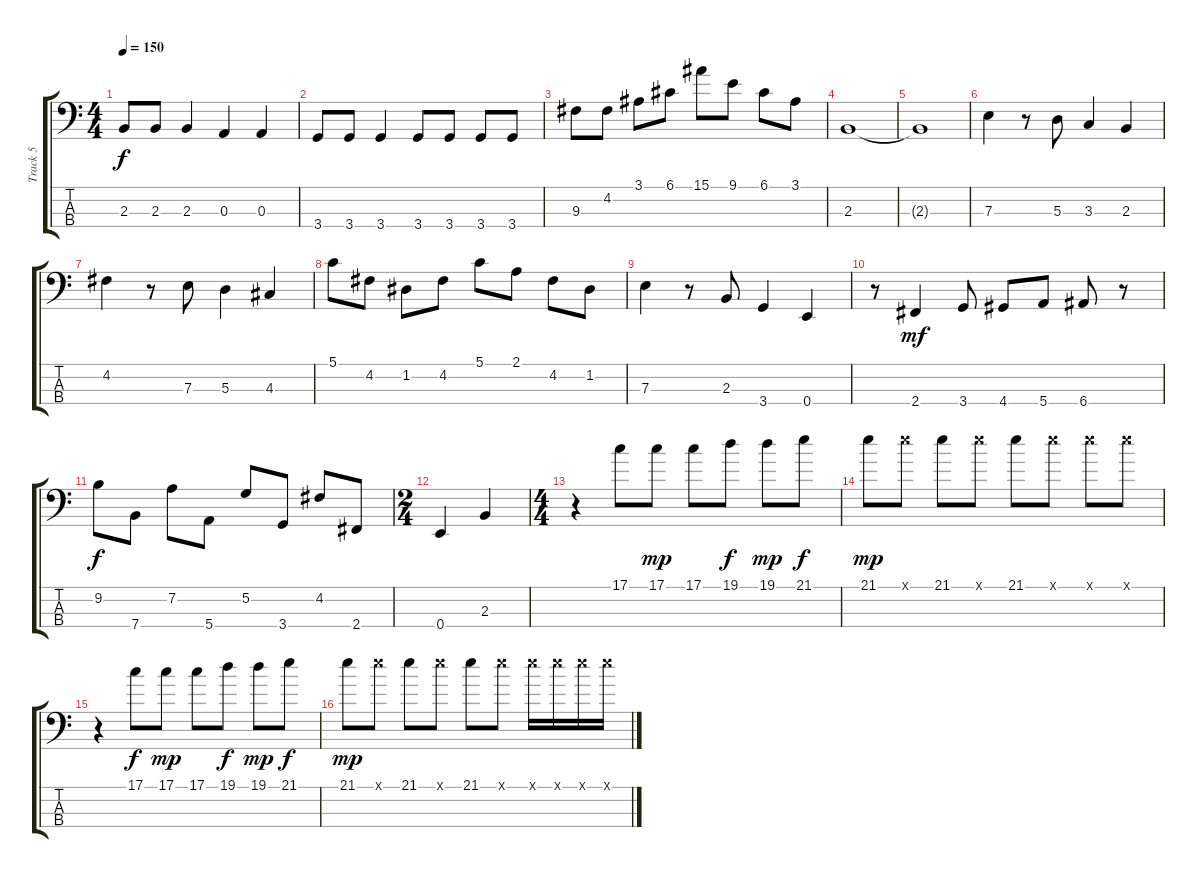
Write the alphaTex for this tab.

\track ("Track 5" "Track 5") {instrument electricbassfinger}
\staff {score tabs}
\tuning (G2 D2 A1 E1) {hide}
\ts (4 4)
\tempo 150
\clef f4
\ks c
2.3.8{dy f} 2.3.8 2.3.4 0.3.4 0.3.4 |
3.4.8 3.4.8 3.4.4 3.4.8 3.4.8 3.4.8 3.4.8 |
9.3.8 4.2.8 3.1.8 6.1.8 15.1.8 9.1.8 6.1.8 3.1.8 |
2.3.1 |
2.3{t}.1 |
7.3.4 r.8 5.3.8 3.3.4 2.3.4 |
4.2.4 r.8 7.3.8 5.3.4 4.3.4 |
5.1.8 4.2.8 1.2.8 4.2.8 5.1.8 2.1.8 4.2.8 1.2.8 |
7.3.4 r.8 2.3.8 3.4.4 0.4.4 |
r.8 2.4.4{dy mf} 3.4.8 4.4.8 5.4.8 6.4.8 r.8 |
9.2.8{dy f} 7.4.8 7.2.8 5.4.8 5.2.8 3.4.8 4.2.8 2.4.8 |
\ts (2 4)
0.4.4 2.3.4 |
\ts (4 4)
r.4 17.1.8{balance 3 instrument slapbass1} 17.1.8{dy mp balance 12} 17.1.8 19.1.8{dy f} 19.1.8{dy mp} 21.1.8{dy f} |
21.1.8{dy mp balance 8} 21.1{x}.8 21.1.8 21.1{x}.8 21.1.8 21.1{x}.8 21.1{x}.8 21.1{x}.8 |
r.4 17.1.8{dy f balance 3 instrument slapbass1} 17.1.8{dy mp balance 12} 17.1.8 19.1.8{dy f} 19.1.8{dy mp} 21.1.8{dy f} |
21.1.8{dy mp balance 8} 21.1{x}.8 21.1.8 21.1{x}.8 21.1.8 21.1{x}.8 21.1{x}.16 21.1{x}.16 21.1{x}.16 21.1{x}.16
